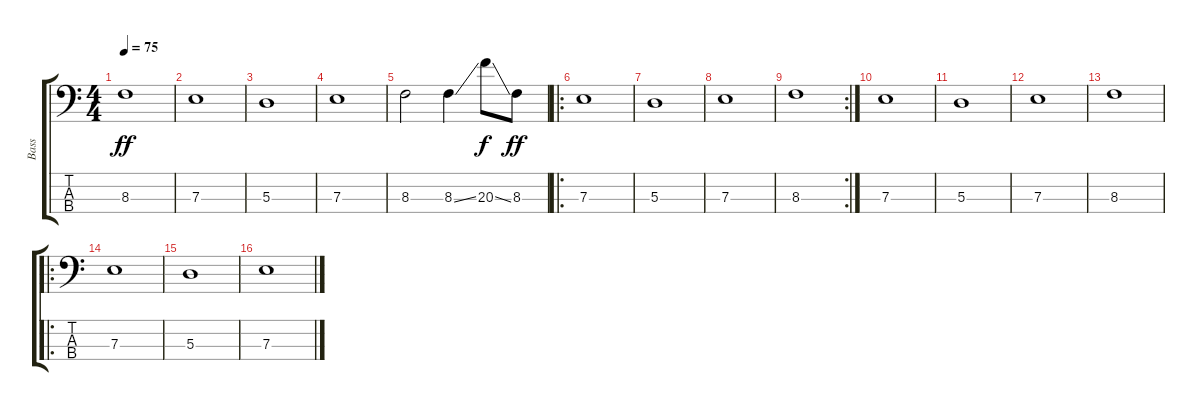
\track ("Bass" "Bass") {instrument electricbasspick}
\staff {score tabs}
\tuning (G2 D2 A1 E1) {hide}
\ts (4 4)
\tempo 75
\clef f4
\ks aminor
8.3.1{dy ff} |
7.3.1 |
5.3.1 |
7.3.1 |
8.3.2 8.3{ss}.4 20.3{ss}.8{dy f} 8.3.8{dy ff} |
\ro
7.3.1 |
5.3.1 |
7.3.1 |
\rc 2
8.3.1 |
7.3.1 |
5.3.1 |
7.3.1 |
8.3.1 |
\ro
7.3.1 |
5.3.1 |
7.3.1
